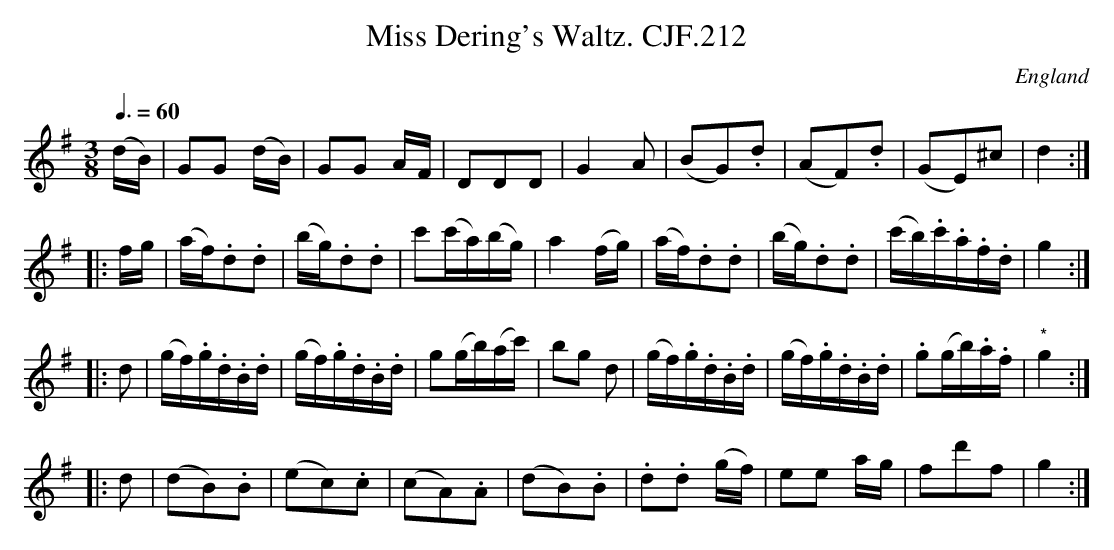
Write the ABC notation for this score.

X:1
T:Miss Dering's Waltz. CJF.212
L:1/16
M:3/8
O:England
Q:3/8=60
K:G
(dB)|G2G2 (dB)|G2G2 AF|D2D2D2|G4A2|\
(B2G2).d2|(A2F2).d2|(G2E2)^c2|d4:|!
|:fg|(af).d2.d2|(bg).d2.d2|c'2(c'a)(bg)|a4(fg)|\
(af).d2.d2|(bg).d2.d2|(c'b).c'.a.f.d|g4:|!
|:d2|(gf).g.d.B.d|(gf).g.d.B.d|g2(gb)(ac')|b2g2 d2|\
(gf).g.d.B.d|(gf).g.d.B.d|.g2(gb).a.f|"*"g4:|!
|:d2|(d2B2).B2|(e2c2).c2|(c2A2).A2|(d2B2).B2|\
.d2.d2 (gf)|e2e2 ag|f2d'2f2|g4:|
